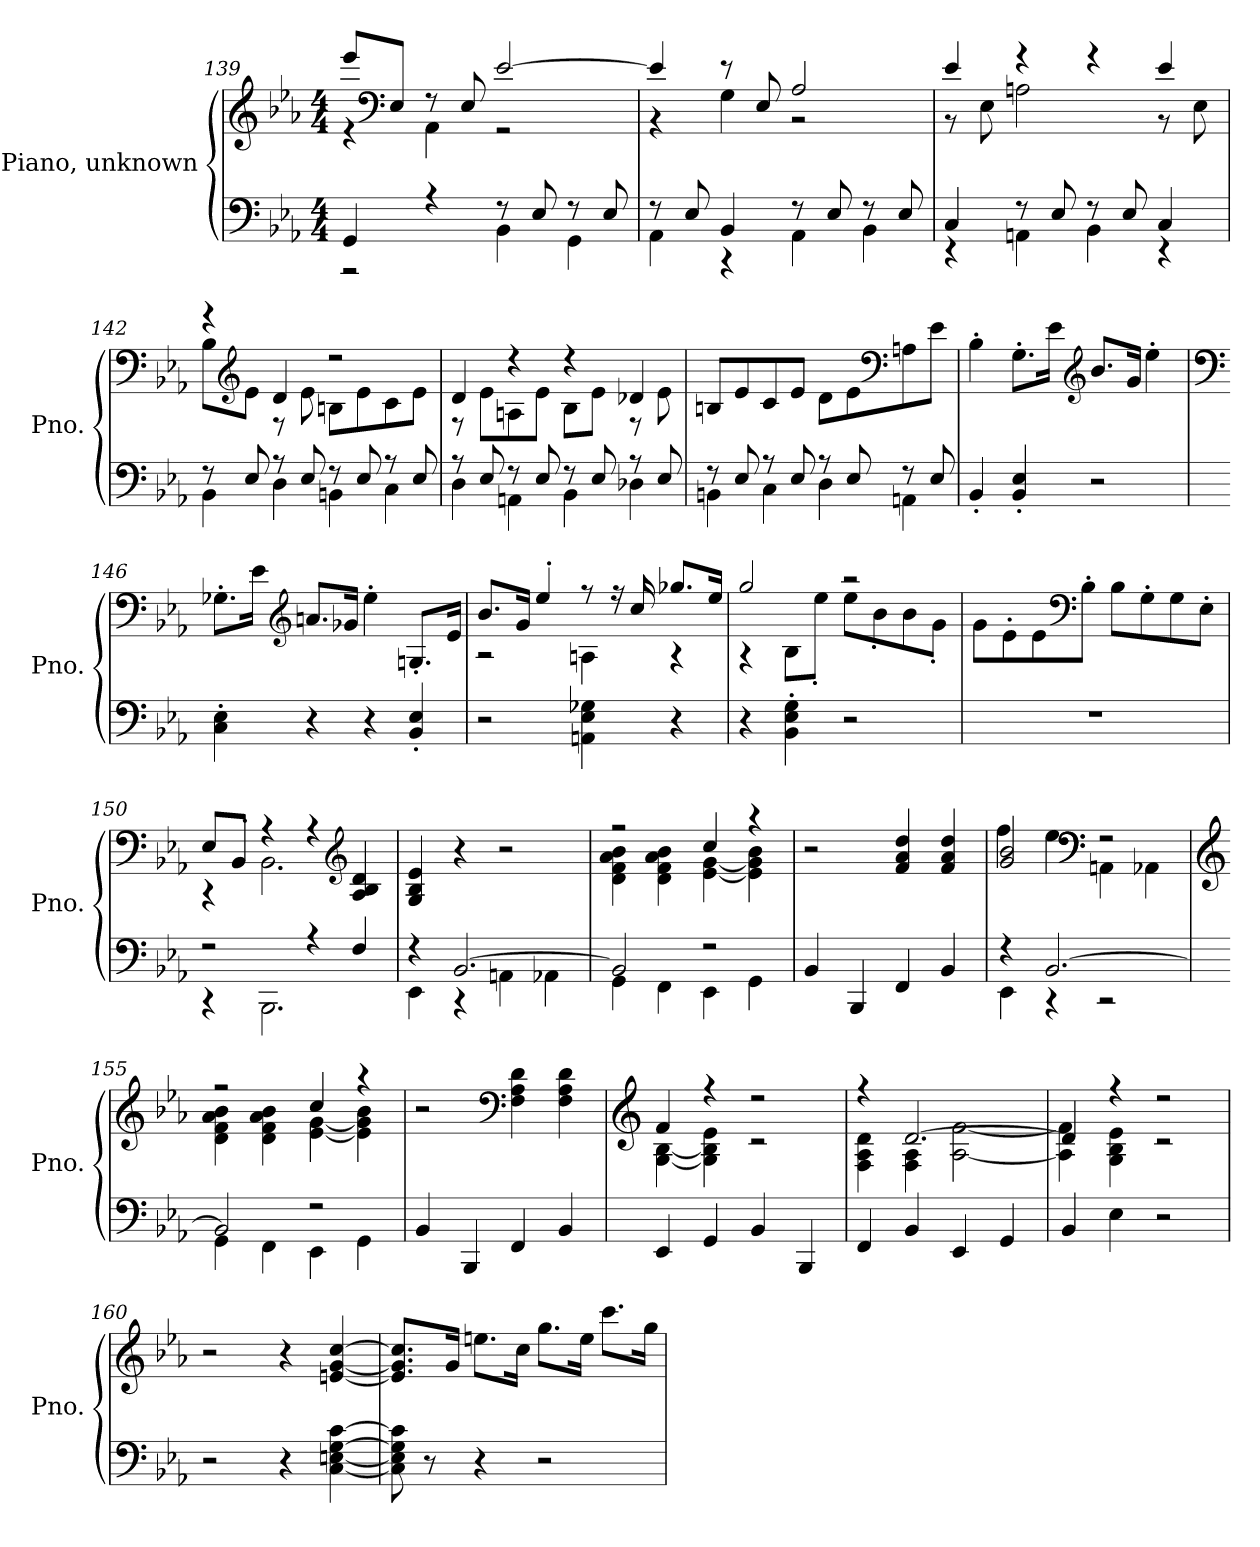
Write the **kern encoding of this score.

**kern	**kern
*part1	*part1
*staff2	*staff1
*I"Piano, unknown	*
*I'Pno.	*
!!LO:LB:g=z
*clefF4	*clefG2
*k[b-e-a-]	*k[b-e-a-]
*M4/4	*M4/4
=139	=139
*^	*^
4GG/	2r	8eee-/L	4r
*	*	*clefF4	*
.	.	8E-/J	.
4r	.	8r	4AA-\
.	.	8E-/	.
8r	4BB-\	[2e-/	2r
8E-/	.	.	.
8r	4GG\	.	.
8E-/	.	.	.
=140	=140	=140	=140
8r	4AA-\	4e-/]	4r
8E-/	.	.	.
4BB-/	4r	8r	4G\
.	.	8E-/	.
8r	4AA-\	2A-/	2r
8E-/	.	.	.
8r	4BB-\	.	.
8E-/	.	.	.
=141	=141	=141	=141
4C/	4r	4e-/	8r
.	.	.	8E-\
8r	4AAn\	4r	2An\
8E-/	.	.	.
8r	4BB-\	4r	.
8E-/	.	.	.
4C/	4r	4e-/	8r
.	.	.	8E-\
!!LO:LB:g=z	!!
=142	=142	=142	=142
8r	4BB-\	4r	8B-\L
*	*	*clefG2	*
8E-/	.	.	8e-\J
8r	4D\	4d/	8r
8E-/	.	.	8e-\
8r	4BBn\	2r	8Bn\L
8E-/	.	.	8e-\
8r	4C\	.	8c\
8E-/	.	.	8e-\J
=143	=143	=143	=143
8r	4D\	4d/	8r
8E-/	.	.	8e-\L
8r	4AAn\	4r	8An\
8E-/	.	.	8e-\J
8r	4BB-\	4r	8B-\L
8E-/	.	.	8e-\J
8r	4D-X\	4d-X/	8r
8E-/	.	.	8e-\
*	*	*v	*v
=144	=144	=144
8r	4BBn\	8Bn/L
8E-/	.	8e-/
8r	4C\	8c/
8E-/	.	8e-/J
8r	4D\	8d\L
8E-/	.	8e-\
*	*	*clefF4
8r	4AAn\	8An\
8E-/	.	8e-\J
*v	*v	*
!!LO:LB:g=z
=145	=145
4BB-'/	4B-'\
4BB-/' 4E-/'	8.G'\L
.	16e-\Jk
*	*clefG2
2r	8.b-/L
.	16g/Jk
.	4ee-'\
=146	=146
*	*clefF4
4C\' 4E-\'	8.G-X'\L
.	16e-\Jk
*	*clefG2
4r	8.an/L
.	16g-X/Jk
4r	4ee-'\
4BB-/' 4E-/'	8.Gn'/L
.	16e-/Jk
=147	=147
*	*^
2r	8.b-/L	2r
.	16g/Jk	.
.	4ee-'/	.
4AAn\ 4E-\ 4G-X\	8r	4An\
.	16r	.
.	16cc/	.
4r	8.gg-X/L	4r
.	16ee-/Jk	.
=148	=148	=148
4r	2gg/	4r
4BB-\' 4E-\' 4G\'	.	8B-\L
.	.	8ee-'\J
2r	2r	8ee-\L
.	.	8b-'\
.	.	8b-\
.	.	8g'\J
*	*v	*v
!!LO:LB:g=z
=149	=149
1r	8g\L
.	8e-'\
.	8e-\
*	*clefF4
.	8B-'\J
.	8B-\L
.	8G'\
.	8G\
.	8E-'\J
=150	=150
*^	*^
2r	4r	8E-/L	4r
.	.	8BB-'/J	.
.	2.BBB-\	4r	2.BB-\
4r	.	4r	.
*	*	*clefG2	*
4F/	.	4A-/ 4B-/ 4d/	.
*	*	*v	*v
=151	=151	=151
4r	4EE-\	4G/ 4B-/ 4e-/
[2.BB-/	4r	4r
.	4AAn\	2r
.	4AA-X\	.
=152	=152	=152
*	*	*^
2BB-/]	4GG\	2r	4d\ 4f\ 4a-\ 4b-\
.	4FF\	.	4d\ 4f\ 4a-\ 4b-\
2r	4EE-\	4cc/	[4e-\ [4g\
.	4GG\	4r	4e-\] 4g\] 4b-\
*v	*v	*	*
*	*v	*v
=153	=153
4BB-/	2r
4BBB-/	.
4FF/	4f/ 4a-/ 4dd/
4BB-/	4f/ 4a-/ 4dd/
!!LO:PB:g=z
=154	=154
*^	*^
4r	4EE-\	2g/ 2b-/	4ff\
[2.BB-/	4r	.	4ee-\
*	*	*clefF4	*
.	2r	2r	4AAn\
.	.	.	4AA-X\
=155	=155	=155	=155
*	*	*clefG2	*
2BB-/]	4GG\	2r	4d\ 4f\ 4a-\ 4b-\
.	4FF\	.	4d\ 4f\ 4a-\ 4b-\
2r	4EE-\	4cc/	[4e-\ [4g\
.	4GG\	4r	4e-\] 4g\] 4b-\
*v	*v	*	*
*	*v	*v
=156	=156
4BB-/	2r
4BBB-/	.
*	*clefF4
4FF/	4F\ 4A-\ 4d\
4BB-/	4F\ 4A-\ 4d\
=157	=157
*	*clefG2
*	*^
4EE-/	4f/	[4G\ [4B-\
4GG/	4r	4G\] 4B-\] 4e-\
4BB-/	2r	2r
4BBB-/	.	.
=158	=158	=158
4FF/	4r	4F\ 4A-\ 4d\
4BB-/	[2.d/	4F\ 4A-\
4EE-/	.	[2A-\ [2f\
4GG/	.	.
=159	=159	=159
4BB-/	4d/]	4A-\] 4f\]
4E-\	4r	4G\ 4B-\ 4e-\
2r	2r	2r
*	*v	*v
!!LO:LB:g=z
=160	=160
2r	2r
4r	4r
[4C\ [4En\ [4G\ [4c\	[4en/ [4g/ [4cc/
=161	=161
8C\] 8E\] 8G\] 8c\]	8.e/] 8.g/] 8.cc/]L
8r	.
.	16g/Jk
4r	8.een\L
.	16cc\Jk
2r	8.gg\L
.	16ee\Jk
.	8.ccc\L
.	16gg\Jk
=	=
*-	*-
